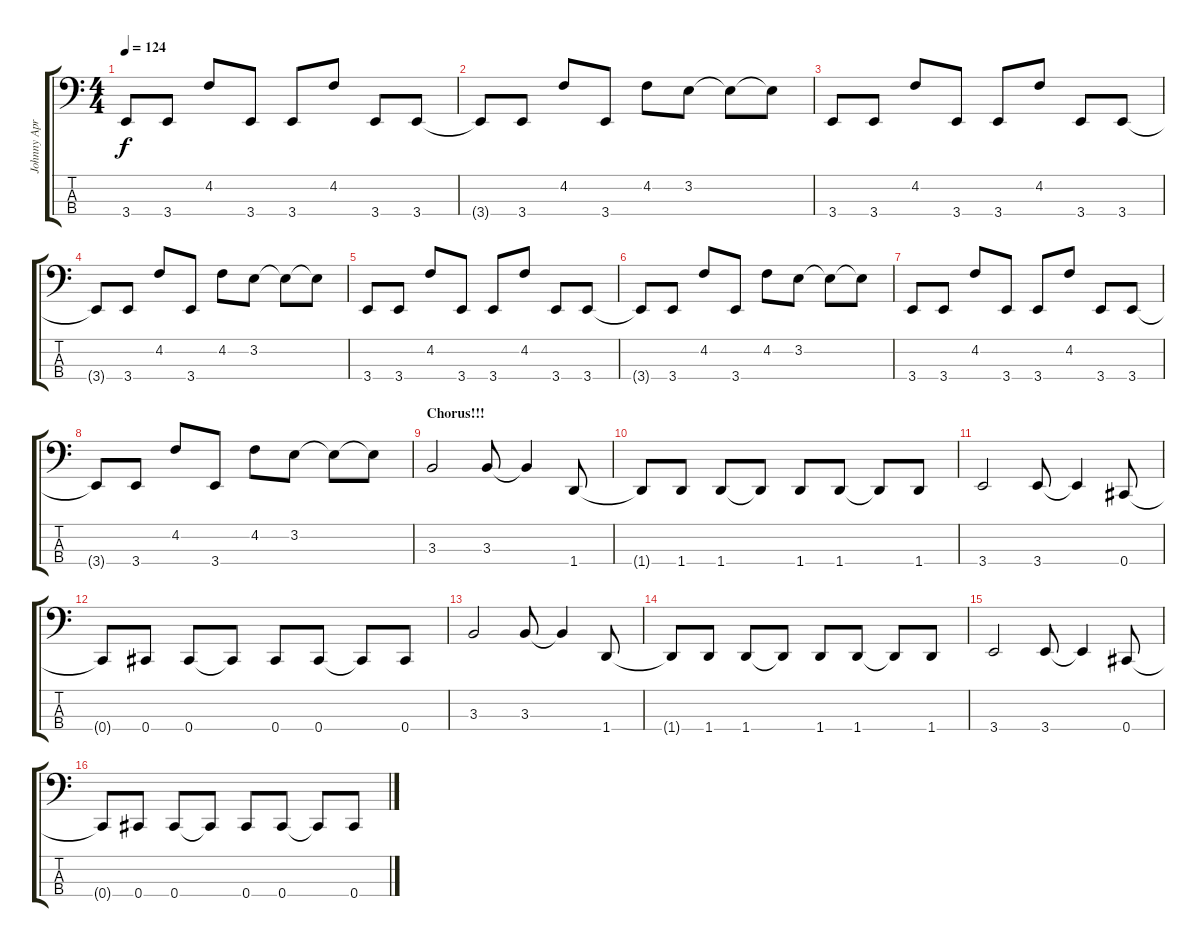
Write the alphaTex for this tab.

\track ("Johnny April - Bass" "Johnny Apr") {instrument electricbassfinger}
\staff {score tabs}
\tuning (Gb2 Db2 Ab1 Db1) {hide}
\ts (4 4)
\tempo 124
\clef f4
\ks c
3.4.8{dy f} 3.4.8 4.2.8 3.4.8 3.4.8 4.2.8 3.4.8 3.4.8 |
3.4{t}.8 3.4.8 4.2.8 3.4.8 4.2.8 3.2.8 3.2{t}.8 3.2{t}.8 |
3.4.8 3.4.8 4.2.8 3.4.8 3.4.8 4.2.8 3.4.8 3.4.8 |
3.4{t}.8 3.4.8 4.2.8 3.4.8 4.2.8 3.2.8 3.2{t}.8 3.2{t}.8 |
3.4.8 3.4.8 4.2.8 3.4.8 3.4.8 4.2.8 3.4.8 3.4.8 |
3.4{t}.8 3.4.8 4.2.8 3.4.8 4.2.8 3.2.8 3.2{t}.8 3.2{t}.8 |
3.4.8 3.4.8 4.2.8 3.4.8 3.4.8 4.2.8 3.4.8 3.4.8 |
3.4{t}.8 3.4.8 4.2.8 3.4.8 4.2.8 3.2.8 3.2{t}.8 3.2{t}.8 |
\section ("" "Chorus!!!")
3.3.2 3.3.8 3.3{t}.4 1.4.8 |
1.4{t}.8 1.4.8 1.4.8 1.4{t}.8 1.4.8 1.4.8 1.4{t}.8 1.4.8 |
3.4.2 3.4.8 3.4{t}.4 0.4.8 |
0.4{t}.8 0.4.8 0.4.8 0.4{t}.8 0.4.8 0.4.8 0.4{t}.8 0.4.8 |
3.3.2 3.3.8 3.3{t}.4 1.4.8 |
1.4{t}.8 1.4.8 1.4.8 1.4{t}.8 1.4.8 1.4.8 1.4{t}.8 1.4.8 |
3.4.2 3.4.8 3.4{t}.4 0.4.8 |
0.4{t}.8 0.4.8 0.4.8 0.4{t}.8 0.4.8 0.4.8 0.4{t}.8 0.4.8
